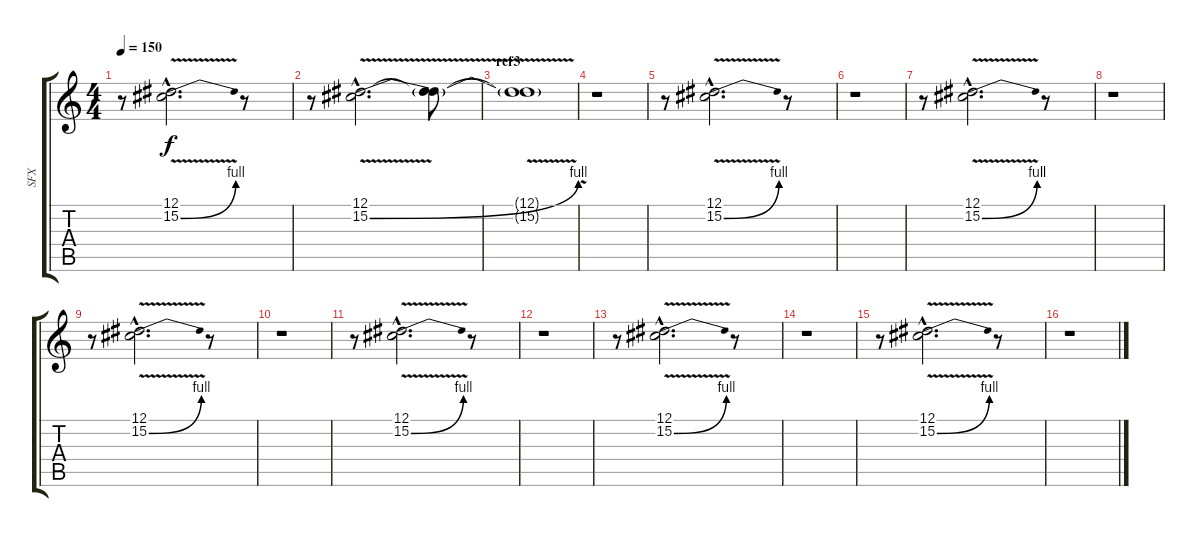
\track ("SFX" "SFX") {instrument lead5charang}
\staff {score tabs}
\tuning (Eb4 Bb3 Gb3 Db3 Ab2 Eb2) {hide}
\ts (4 4)
\tempo 150
\clef g2
\ks c
r.8{dy f} (12.1{hac} 15.2{be (bend 0 0 60 4) v hac}).2{d} r.8 |
r.8{volume 10 balance 8 instrument lead5charang} (12.1{hac} 15.2{be (bend 0 0 60 4) v hac}).2{d} (12.1{t} 15.2{t}).8 |
\section ("" "ref3")
(12.1{v t} 15.2{v t}).1 |
r.1 |
r.8 (12.1{hac} 15.2{be (bend 0 0 60 4) v hac}).2{d} r.8 |
r.1 |
r.8 (12.1{hac} 15.2{be (bend 0 0 60 4) v hac}).2{d} r.8 |
r.1 |
r.8 (12.1{hac} 15.2{be (bend 0 0 60 4) v hac}).2{d} r.8 |
r.1 |
r.8 (12.1{hac} 15.2{be (bend 0 0 60 4) v hac}).2{d} r.8 |
r.1 |
r.8 (12.1{hac} 15.2{be (bend 0 0 60 4) v hac}).2{d} r.8 |
r.1 |
r.8 (12.1{hac} 15.2{be (bend 0 0 60 4) v hac}).2{d} r.8 |
r.1
